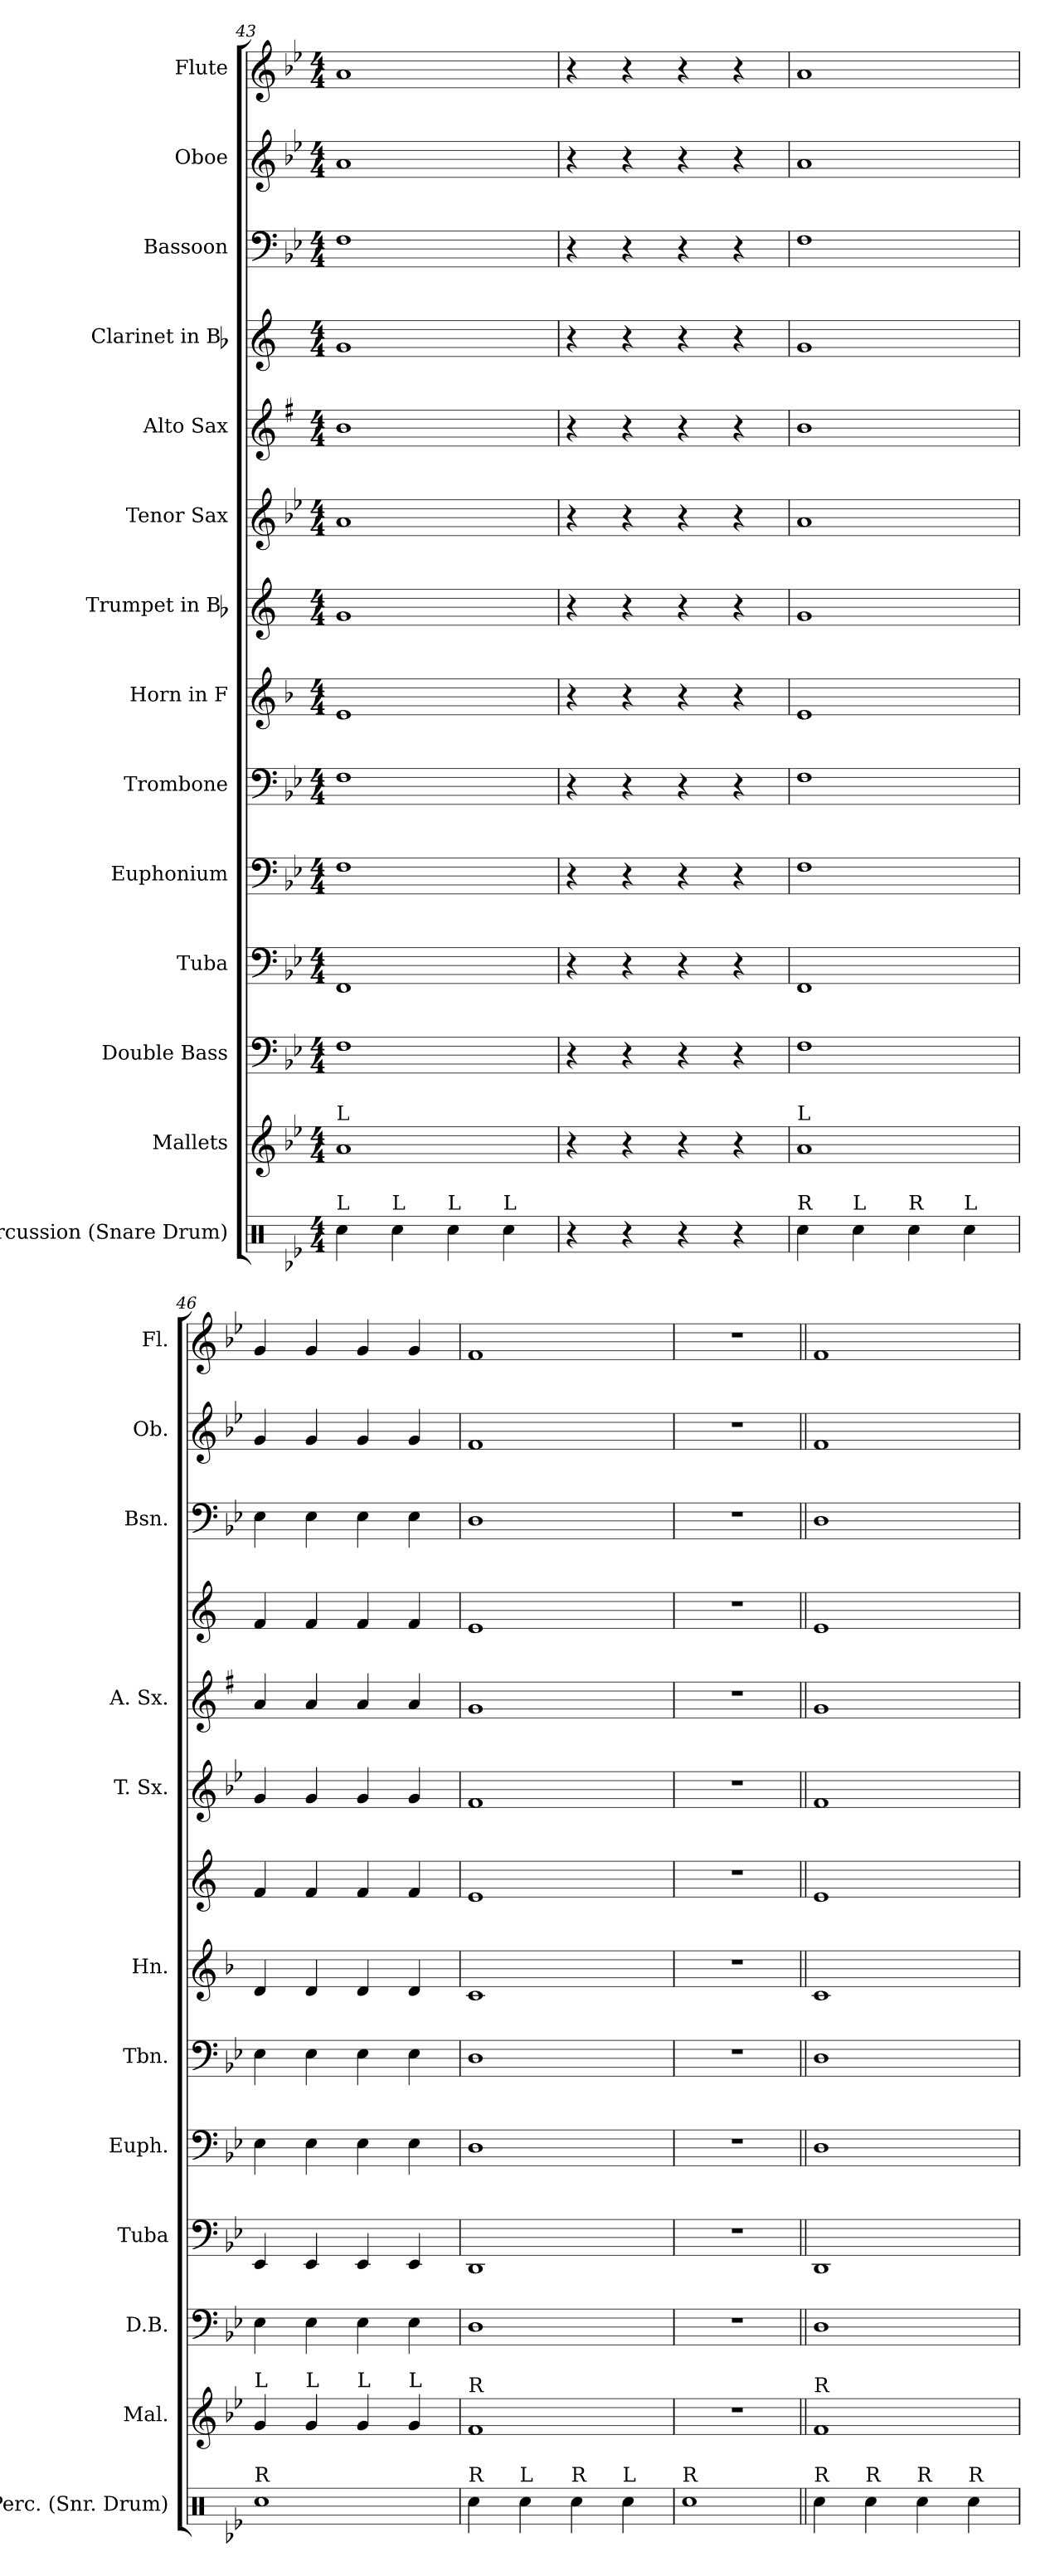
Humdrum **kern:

**kern	**kern	**kern	**kern	**kern	**kern	**kern	**kern	**kern	**kern	**kern	**kern	**kern	**kern
*part14	*part13	*part12	*part11	*part10	*part9	*part8	*part7	*part6	*part5	*part4	*part3	*part2	*part1
*staff14	*staff13	*staff12	*staff11	*staff10	*staff9	*staff8	*staff7	*staff6	*staff5	*staff4	*staff3	*staff2	*staff1
*I"Percussion (Snare Drum)	*I"Mallets	*I"Double Bass	*I"Tuba	*I"Euphonium	*I"Trombone	*I"Horn in F	*I"Trumpet in Bb	*I"Tenor Sax	*I"Alto Sax	*I"Clarinet in Bb	*I"Bassoon	*I"Oboe	*I"Flute
*I'Perc. (Snr. Drum)	*I'Mal.	*I'D.B.	*I'Tuba	*I'Euph.	*I'Tbn.	*I'Hn.	*	*I'T. Sx.	*I'A. Sx.	*	*I'Bsn.	*I'Ob.	*I'Fl.
*clefX	*clefG2	*clefF4	*clefF4	*clefF4	*clefF4	*clefG2	*clefG2	*clefG2	*clefG2	*clefG2	*clefF4	*clefG2	*clefG2
*	*	*ITrd7c12	*	*	*	*ITrd4c7	*ITrd1c2	*ITrd8c14	*ITrd5c9	*ITrd1c2	*	*	*
*k[b-e-]	*k[b-e-]	*k[b-e-]	*k[b-e-]	*k[b-e-]	*k[b-e-]	*k[b-e-]	*k[b-e-]	*k[b-e-]	*k[b-e-]	*k[b-e-]	*k[b-e-]	*k[b-e-]	*k[b-e-]
*B-:	*B-:	*B-:	*B-:	*B-:	*B-:	*B-:	*B-:	*B-:	*B-:	*B-:	*B-:	*B-:	*B-:
*M4/4	*M4/4	*M4/4	*M4/4	*M4/4	*M4/4	*M4/4	*M4/4	*M4/4	*M4/4	*M4/4	*M4/4	*M4/4	*M4/4
=43	=43	=43	=43	=43	=43	=43	=43	=43	=43	=43	=43	=43	=43
!	!LO:TX:a:t=L	!	!	!	!	!	!	!	!	!	!	!	!
!LO:TX:a:t=L	!	!	!	!	!	!	!	!	!	!	!	!	!
4Rcc\	1a	1FF	1FF	1F	1F	1A	1f	1A	1d	1f	1F	1a	1a
!LO:TX:a:t=L	!	!	!	!	!	!	!	!	!	!	!	!	!
4Rcc\	.	.	.	.	.	.	.	.	.	.	.	.	.
!LO:TX:a:t=L	!	!	!	!	!	!	!	!	!	!	!	!	!
4Rcc\	.	.	.	.	.	.	.	.	.	.	.	.	.
!LO:TX:a:t=L	!	!	!	!	!	!	!	!	!	!	!	!	!
4Rcc\	.	.	.	.	.	.	.	.	.	.	.	.	.
=44	=44	=44	=44	=44	=44	=44	=44	=44	=44	=44	=44	=44	=44
4r	4r	4r	4r	4r	4r	4r	4r	4r	4r	4r	4r	4r	4r
4r	4r	4r	4r	4r	4r	4r	4r	4r	4r	4r	4r	4r	4r
4r	4r	4r	4r	4r	4r	4r	4r	4r	4r	4r	4r	4r	4r
4r	4r	4r	4r	4r	4r	4r	4r	4r	4r	4r	4r	4r	4r
=45	=45	=45	=45	=45	=45	=45	=45	=45	=45	=45	=45	=45	=45
!	!LO:TX:a:t=L	!	!	!	!	!	!	!	!	!	!	!	!
!LO:TX:a:t=R	!	!	!	!	!	!	!	!	!	!	!	!	!
4Rcc\	1a	1FF	1FF	1F	1F	1A	1f	1A	1d	1f	1F	1a	1a
!LO:TX:a:t=L	!	!	!	!	!	!	!	!	!	!	!	!	!
4Rcc\	.	.	.	.	.	.	.	.	.	.	.	.	.
!LO:TX:a:t=R	!	!	!	!	!	!	!	!	!	!	!	!	!
4Rcc\	.	.	.	.	.	.	.	.	.	.	.	.	.
!LO:TX:a:t=L	!	!	!	!	!	!	!	!	!	!	!	!	!
4Rcc\	.	.	.	.	.	.	.	.	.	.	.	.	.
=46	=46	=46	=46	=46	=46	=46	=46	=46	=46	=46	=46	=46	=46
!	!LO:TX:a:t=L	!	!	!	!	!	!	!	!	!	!	!	!
!LO:TX:a:t=R	!	!	!	!	!	!	!	!	!	!	!	!	!
1Rcc	4g/	4EE-\	4EE-/	4E-\	4E-\	4G/	4e-/	4G/	4c/	4e-/	4E-\	4g/	4g/
!	!LO:TX:a:t=L	!	!	!	!	!	!	!	!	!	!	!	!
.	4g/	4EE-\	4EE-/	4E-\	4E-\	4G/	4e-/	4G/	4c/	4e-/	4E-\	4g/	4g/
!	!LO:TX:a:t=L	!	!	!	!	!	!	!	!	!	!	!	!
.	4g/	4EE-\	4EE-/	4E-\	4E-\	4G/	4e-/	4G/	4c/	4e-/	4E-\	4g/	4g/
!	!LO:TX:a:t=L	!	!	!	!	!	!	!	!	!	!	!	!
.	4g/	4EE-\	4EE-/	4E-\	4E-\	4G/	4e-/	4G/	4c/	4e-/	4E-\	4g/	4g/
=47	=47	=47	=47	=47	=47	=47	=47	=47	=47	=47	=47	=47	=47
!	!LO:TX:a:t=R	!	!	!	!	!	!	!	!	!	!	!	!
!LO:TX:a:t=R	!	!	!	!	!	!	!	!	!	!	!	!	!
4Rcc\	1f	1DD	1DD	1D	1D	1F	1d	1F	1B-	1d	1D	1f	1f
!LO:TX:a:t=L	!	!	!	!	!	!	!	!	!	!	!	!	!
4Rcc\	.	.	.	.	.	.	.	.	.	.	.	.	.
!LO:TX:a:t=R	!	!	!	!	!	!	!	!	!	!	!	!	!
4Rcc\	.	.	.	.	.	.	.	.	.	.	.	.	.
!LO:TX:a:t=L	!	!	!	!	!	!	!	!	!	!	!	!	!
4Rcc\	.	.	.	.	.	.	.	.	.	.	.	.	.
=48	=48	=48	=48	=48	=48	=48	=48	=48	=48	=48	=48	=48	=48
!LO:TX:a:t=R	!	!	!	!	!	!	!	!	!	!	!	!	!
1Rcc	1r	1r	1r	1r	1r	1r	1r	1r	1r	1r	1r	1r	1r
!!LO:PB:g=z
=49||	=49||	=49||	=49||	=49||	=49||	=49||	=49||	=49||	=49||	=49||	=49||	=49||	=49||
!	!LO:TX:a:t=R	!	!	!	!	!	!	!	!	!	!	!	!
!LO:TX:a:t=R	!	!	!	!	!	!	!	!	!	!	!	!	!
4Rcc\	1f	1DD	1DD	1D	1D	1F	1d	1F	1B-	1d	1D	1f	1f
!LO:TX:a:t=R	!	!	!	!	!	!	!	!	!	!	!	!	!
4Rcc\	.	.	.	.	.	.	.	.	.	.	.	.	.
!LO:TX:a:t=R	!	!	!	!	!	!	!	!	!	!	!	!	!
4Rcc\	.	.	.	.	.	.	.	.	.	.	.	.	.
!LO:TX:a:t=R	!	!	!	!	!	!	!	!	!	!	!	!	!
4Rcc\	.	.	.	.	.	.	.	.	.	.	.	.	.
=	=	=	=	=	=	=	=	=	=	=	=	=	=
*-	*-	*-	*-	*-	*-	*-	*-	*-	*-	*-	*-	*-	*-
